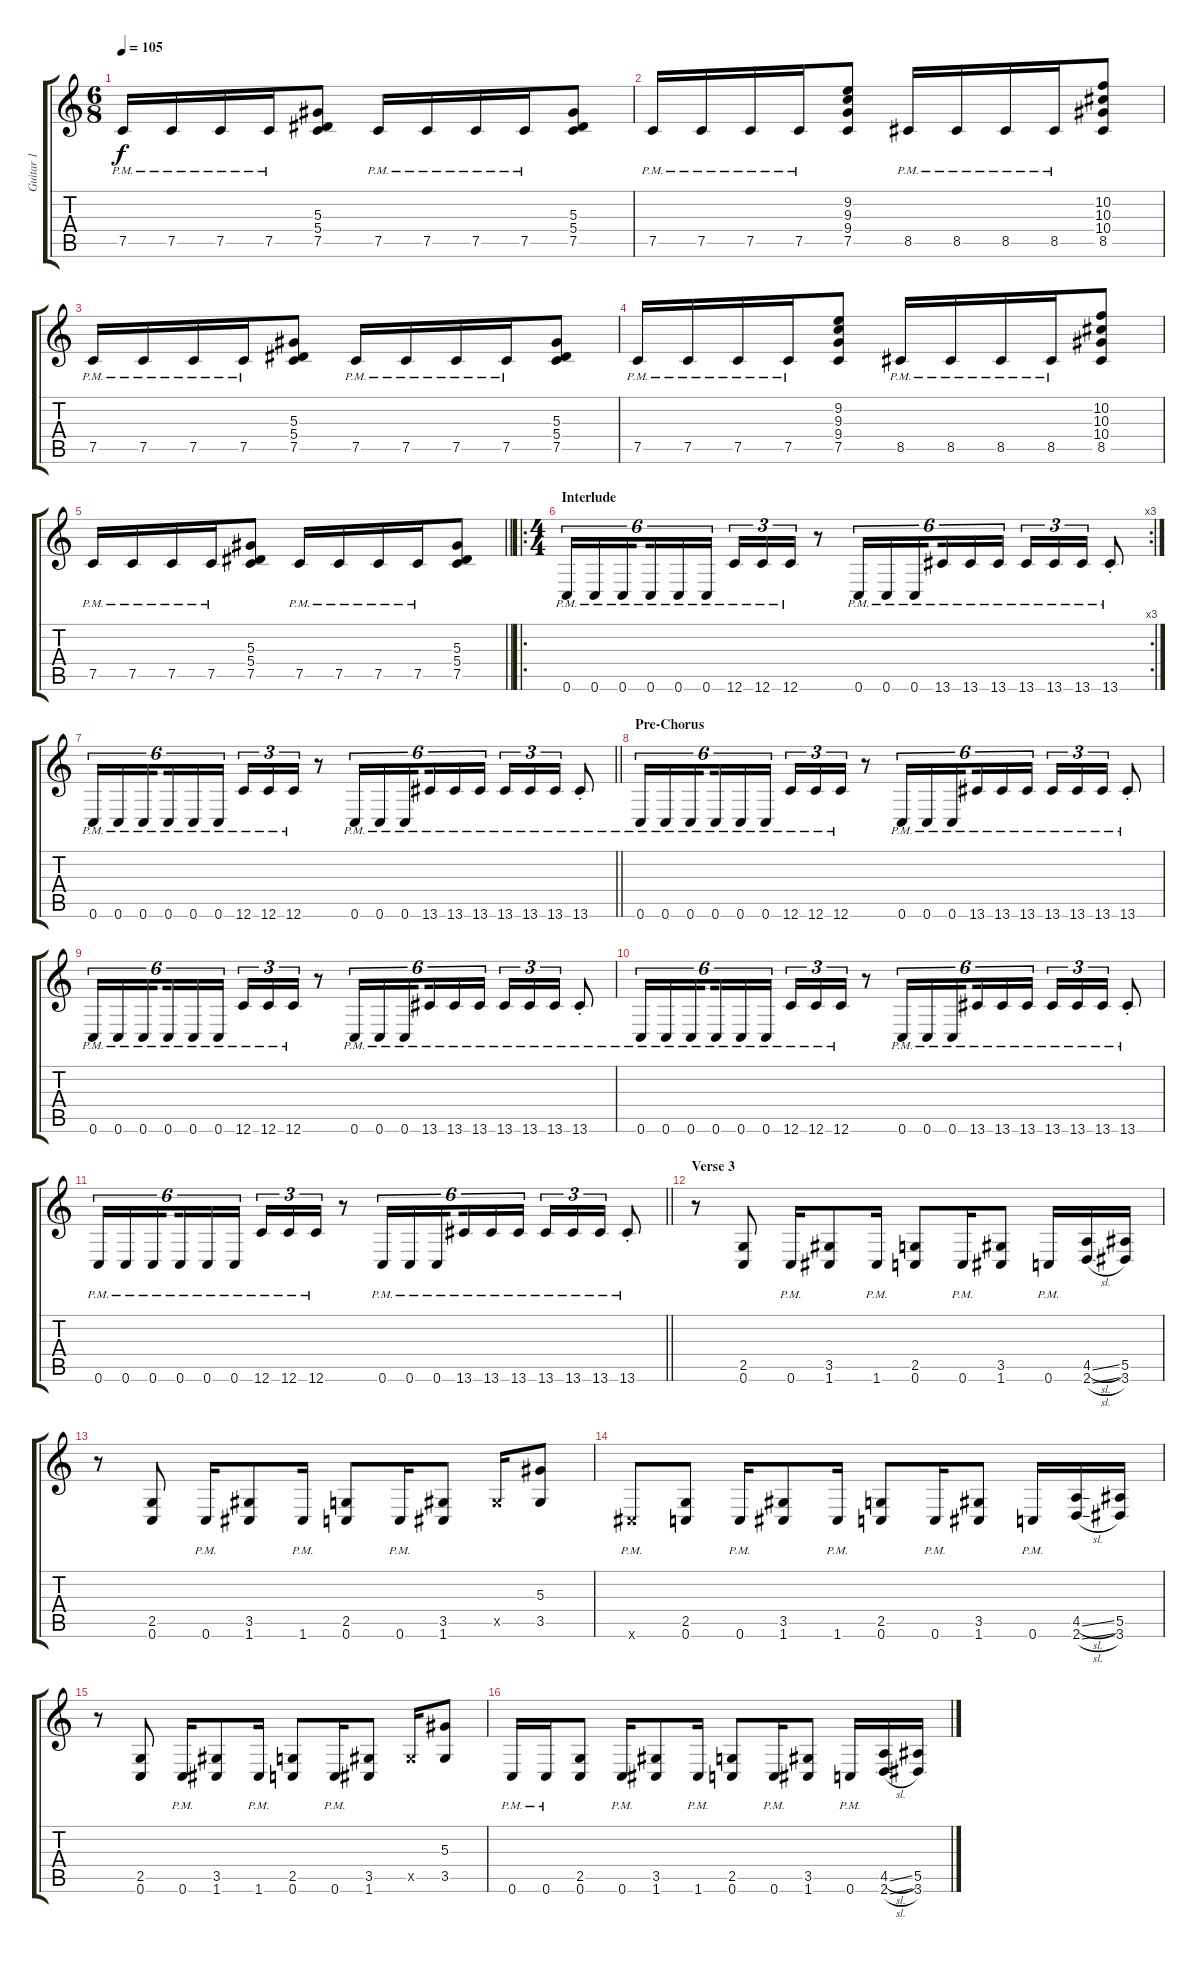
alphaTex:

\track ("Guitar 1" "Guitar 1") {instrument distortionguitar}
\staff {score tabs}
\tuning (C4 G3 Eb3 Bb2 F2 C2) {hide}
\ts (6 8)
\tempo 105
\clef g2
\ks c
7.5{pm}.16{dy f} 7.5{pm}.16 7.5{pm}.16 7.5{pm}.16 (5.3 5.4 7.5).8 7.5{pm}.16 7.5{pm}.16 7.5{pm}.16 7.5{pm}.16 (5.3 5.4 7.5).8 |
7.5{pm}.16 7.5{pm}.16 7.5{pm}.16 7.5{pm}.16 (9.2 9.3 9.4 7.5).8 8.5{pm}.16 8.5{pm}.16 8.5{pm}.16 8.5{pm}.16 (10.2 10.3 10.4 8.5).8 |
7.5{pm}.16 7.5{pm}.16 7.5{pm}.16 7.5{pm}.16 (5.3 5.4 7.5).8 7.5{pm}.16 7.5{pm}.16 7.5{pm}.16 7.5{pm}.16 (5.3 5.4 7.5).8 |
7.5{pm}.16 7.5{pm}.16 7.5{pm}.16 7.5{pm}.16 (9.2 9.3 9.4 7.5).8 8.5{pm}.16 8.5{pm}.16 8.5{pm}.16 8.5{pm}.16 (10.2 10.3 10.4 8.5).8 |
\barLineRight lightlight
7.5{pm}.16 7.5{pm}.16 7.5{pm}.16 7.5{pm}.16 (5.3 5.4 7.5).8 7.5{pm}.16 7.5{pm}.16 7.5{pm}.16 7.5{pm}.16 (5.3 5.4 7.5).8 |
\ro
\rc 3
\ts (4 4)
\section ("" "Interlude")
0.6{pm}.16{tu (6 4)} 0.6{pm}.16{tu (6 4)} 0.6{pm}.16{tu (6 4) beam splitsecondary} 0.6{pm}.16{tu (6 4)} 0.6{pm}.16{tu (6 4)} 0.6{pm}.16{tu (6 4)} 12.6{pm}.16{tu (3 2)} 12.6{pm}.16{tu (3 2)} 12.6{pm}.16{tu (3 2)} r.8 0.6{pm}.16{tu (6 4)} 0.6{pm}.16{tu (6 4)} 0.6{pm}.16{tu (6 4) beam splitsecondary} 13.6{pm}.16{tu (6 4)} 13.6{pm}.16{tu (6 4)} 13.6{pm}.16{tu (6 4)} 13.6{pm}.16{tu (3 2)} 13.6{pm}.16{tu (3 2)} 13.6{pm}.16{tu (3 2)} 13.6{pm st}.8 |
\barLineRight lightlight
0.6{pm}.16{tu (6 4)} 0.6{pm}.16{tu (6 4)} 0.6{pm}.16{tu (6 4) beam splitsecondary} 0.6{pm}.16{tu (6 4)} 0.6{pm}.16{tu (6 4)} 0.6{pm}.16{tu (6 4)} 12.6{pm}.16{tu (3 2)} 12.6{pm}.16{tu (3 2)} 12.6{pm}.16{tu (3 2)} r.8 0.6{pm}.16{tu (6 4)} 0.6{pm}.16{tu (6 4)} 0.6{pm}.16{tu (6 4) beam splitsecondary} 13.6{pm}.16{tu (6 4)} 13.6{pm}.16{tu (6 4)} 13.6{pm}.16{tu (6 4)} 13.6{pm}.16{tu (3 2)} 13.6{pm}.16{tu (3 2)} 13.6{pm}.16{tu (3 2)} 13.6{pm st}.8 |
\section ("" "Pre-Chorus")
0.6{pm}.16{tu (6 4)} 0.6{pm}.16{tu (6 4)} 0.6{pm}.16{tu (6 4) beam splitsecondary} 0.6{pm}.16{tu (6 4)} 0.6{pm}.16{tu (6 4)} 0.6{pm}.16{tu (6 4)} 12.6{pm}.16{tu (3 2)} 12.6{pm}.16{tu (3 2)} 12.6{pm}.16{tu (3 2)} r.8 0.6{pm}.16{tu (6 4)} 0.6{pm}.16{tu (6 4)} 0.6{pm}.16{tu (6 4) beam splitsecondary} 13.6{pm}.16{tu (6 4)} 13.6{pm}.16{tu (6 4)} 13.6{pm}.16{tu (6 4)} 13.6{pm}.16{tu (3 2)} 13.6{pm}.16{tu (3 2)} 13.6{pm}.16{tu (3 2)} 13.6{pm st}.8 |
0.6{pm}.16{tu (6 4)} 0.6{pm}.16{tu (6 4)} 0.6{pm}.16{tu (6 4) beam splitsecondary} 0.6{pm}.16{tu (6 4)} 0.6{pm}.16{tu (6 4)} 0.6{pm}.16{tu (6 4)} 12.6{pm}.16{tu (3 2)} 12.6{pm}.16{tu (3 2)} 12.6{pm}.16{tu (3 2)} r.8 0.6{pm}.16{tu (6 4)} 0.6{pm}.16{tu (6 4)} 0.6{pm}.16{tu (6 4) beam splitsecondary} 13.6{pm}.16{tu (6 4)} 13.6{pm}.16{tu (6 4)} 13.6{pm}.16{tu (6 4)} 13.6{pm}.16{tu (3 2)} 13.6{pm}.16{tu (3 2)} 13.6{pm}.16{tu (3 2)} 13.6{pm st}.8 |
0.6{pm}.16{tu (6 4)} 0.6{pm}.16{tu (6 4)} 0.6{pm}.16{tu (6 4) beam splitsecondary} 0.6{pm}.16{tu (6 4)} 0.6{pm}.16{tu (6 4)} 0.6{pm}.16{tu (6 4)} 12.6{pm}.16{tu (3 2)} 12.6{pm}.16{tu (3 2)} 12.6{pm}.16{tu (3 2)} r.8 0.6{pm}.16{tu (6 4)} 0.6{pm}.16{tu (6 4)} 0.6{pm}.16{tu (6 4) beam splitsecondary} 13.6{pm}.16{tu (6 4)} 13.6{pm}.16{tu (6 4)} 13.6{pm}.16{tu (6 4)} 13.6{pm}.16{tu (3 2)} 13.6{pm}.16{tu (3 2)} 13.6{pm}.16{tu (3 2)} 13.6{pm st}.8 |
\barLineRight lightlight
0.6{pm}.16{tu (6 4)} 0.6{pm}.16{tu (6 4)} 0.6{pm}.16{tu (6 4) beam splitsecondary} 0.6{pm}.16{tu (6 4)} 0.6{pm}.16{tu (6 4)} 0.6{pm}.16{tu (6 4)} 12.6{pm}.16{tu (3 2)} 12.6{pm}.16{tu (3 2)} 12.6{pm}.16{tu (3 2)} r.8 0.6{pm}.16{tu (6 4)} 0.6{pm}.16{tu (6 4)} 0.6{pm}.16{tu (6 4) beam splitsecondary} 13.6{pm}.16{tu (6 4)} 13.6{pm}.16{tu (6 4)} 13.6{pm}.16{tu (6 4)} 13.6{pm}.16{tu (3 2)} 13.6{pm}.16{tu (3 2)} 13.6{pm}.16{tu (3 2)} 13.6{pm st}.8 |
\section ("" "Verse 3")
r.8 (2.5 0.6).8 0.6{pm}.16 (3.5 1.6).8 1.6{pm}.16 (2.5 0.6).8 0.6{pm}.16 (3.5 1.6).8 0.6{pm}.16 (4.5{sl} 2.6{sl}).16 (5.5 3.6).16 |
r.8 (2.5 0.6).8 0.6{pm}.16 (3.5 1.6).8 1.6{pm}.16 (2.5 0.6).8 0.6{pm}.16 (3.5 1.6).8 3.5{x}.16 (5.3 3.5).8 |
1.6{pm x}.8 (2.5 0.6).8 0.6{pm}.16 (3.5 1.6).8 1.6{pm}.16 (2.5 0.6).8 0.6{pm}.16 (3.5 1.6).8 0.6{pm}.16 (4.5{sl} 2.6{sl}).16 (5.5 3.6).16 |
r.8 (2.5 0.6).8 0.6{pm}.16 (3.5 1.6).8 1.6{pm}.16 (2.5 0.6).8 0.6{pm}.16 (3.5 1.6).8 3.5{x}.16 (5.3 3.5).8 |
0.6{pm}.16 0.6{pm}.16 (2.5 0.6).8 0.6{pm}.16 (3.5 1.6).8 1.6{pm}.16 (2.5 0.6).8 0.6{pm}.16 (3.5 1.6).8 0.6{pm}.16 (4.5{sl} 2.6{sl}).16 (5.5 3.6).16
